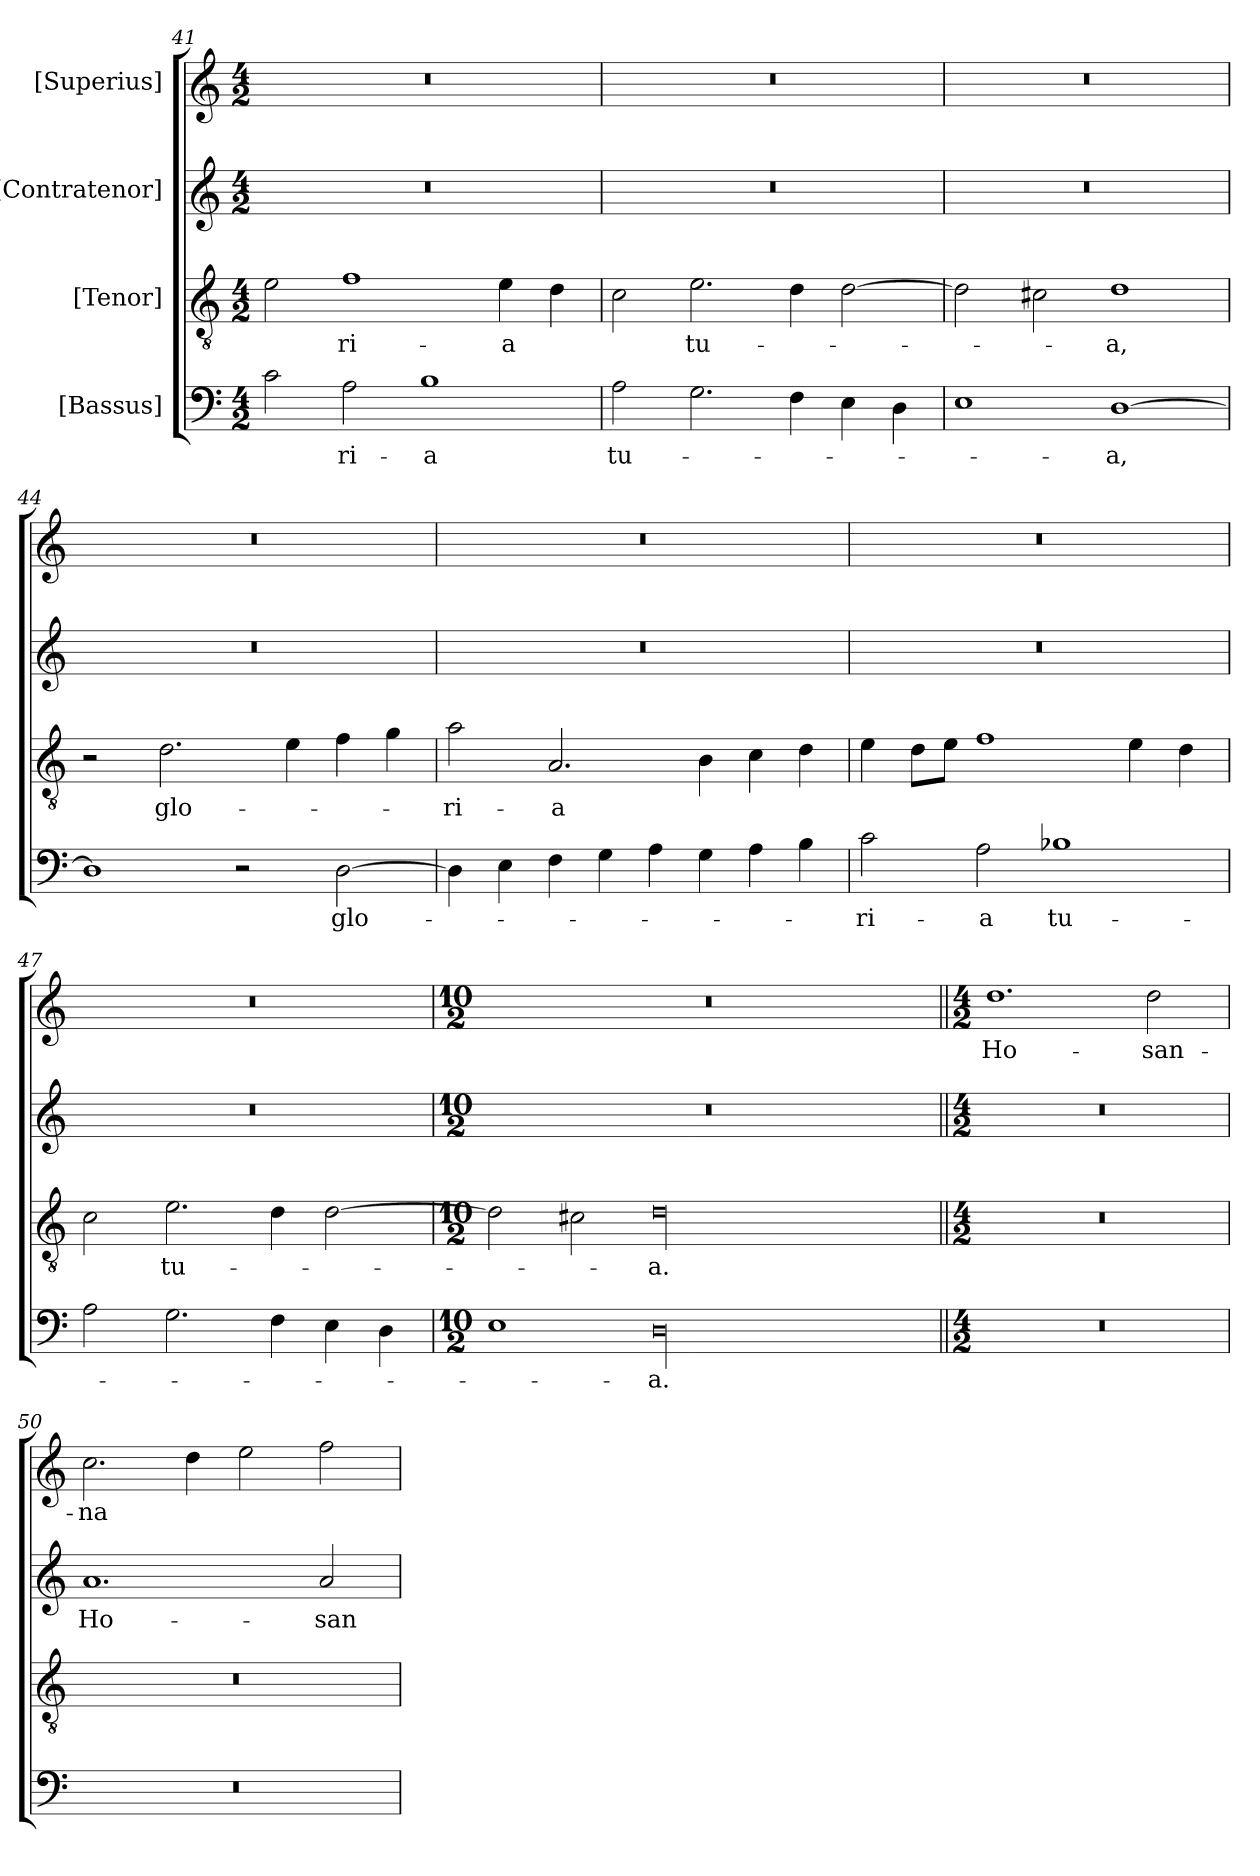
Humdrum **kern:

**kern	**text	**kern	**text	**kern	**text	**kern	**text
*part4	*part4	*part3	*part3	*part2	*part2	*part1	*part1
*staff4	*staff4	*staff3	*staff3	*staff2	*staff2	*staff1	*staff1
*I"[Bassus]	*	*I"[Tenor]	*	*I"[Contratenor]	*	*I"[Superius]	*
*clefF4	*	*clefGv2	*	*clefG2	*	*clefG2	*
*k[]	*	*k[]	*	*k[]	*	*k[]	*
*M4/2	*	*M4/2	*	*M4/2	*	*M4/2	*
=41	=41	=41	=41	=41	=41	=41	=41
2c\	.	2e\	.	0r	.	0r	.
2A\	-ri-	1f\	-ri-	.	.	.	.
1B\	-a	.	.	.	.	.	.
.	.	4e\	-a	.	.	.	.
.	.	4d\	.	.	.	.	.
=42	=42	=42	=42	=42	=42	=42	=42
2A\	tu-	2c\	.	0r	.	0r	.
2.G\	.	2.e\	tu-	.	.	.	.
4F\	.	4d\	.	.	.	.	.
4E\	.	[2d\	.	.	.	.	.
4D\	.	.	.	.	.	.	.
=43	=43	=43	=43	=43	=43	=43	=43
1E\	.	2d\]	.	0r	.	0r	.
.	.	2c#X\	.	.	.	.	.
[1D\	-a,	1d\	-a,	.	.	.	.
=44	=44	=44	=44	=44	=44	=44	=44
1D\]	.	2r	.	0r	.	0r	.
.	.	2.d\	glo-	.	.	.	.
2r	.	.	.	.	.	.	.
.	.	4e\	.	.	.	.	.
[2D\	glo-	4f\	.	.	.	.	.
.	.	4g\	.	.	.	.	.
=45	=45	=45	=45	=45	=45	=45	=45
4D\]	.	2a\	-ri-	0r	.	0r	.
4E\	.	.	.	.	.	.	.
4F\	.	2.A/	-a	.	.	.	.
4G\	.	.	.	.	.	.	.
4A\	.	.	.	.	.	.	.
4G\	.	4B\	.	.	.	.	.
4A\	.	4c\	.	.	.	.	.
4B\	.	4d\	.	.	.	.	.
=46	=46	=46	=46	=46	=46	=46	=46
2c\	-ri-	4e\	.	0r	.	0r	.
.	.	8d\L	.	.	.	.	.
.	.	8e\J	.	.	.	.	.
2A\	-a	1f\	.	.	.	.	.
1B-X\	tu-	.	.	.	.	.	.
.	.	4e\	.	.	.	.	.
.	.	4d\	.	.	.	.	.
=47	=47	=47	=47	=47	=47	=47	=47
2A\	.	2c\	.	0r	.	0r	.
2.G\	.	2.e\	tu-	.	.	.	.
4F\	.	4d\	.	.	.	.	.
4E\	.	[2d\	.	.	.	.	.
4D\	.	.	.	.	.	.	.
=48	=48	=48	=48	=48	=48	=48	=48
*M10/2	*	*M10/2	*	*M10/2	*	*M10/2	*
1E\	.	2d\]	.	1%5r	.	1%5r	.
.	.	2c#X\	.	.	.	.	.
00D\	-a.	00d\	-a.	.	.	.	.
=49||	=49||	=49||	=49||	=49||	=49||	=49||	=49||
*M4/2	*	*M4/2	*	*M4/2	*	*M4/2	*
0r	.	0r	.	0r	.	1.dd\	Ho-
.	.	.	.	.	.	2dd\	-san-
=50	=50	=50	=50	=50	=50	=50	=50
0r	.	0r	.	1.a/	Ho-	2.cc\	-na
.	.	.	.	.	.	4dd\	.
.	.	.	.	.	.	2ee\	.
.	.	.	.	2a/	-san-	2ff\	.
=	=	=	=	=	=	=	=
*-	*-	*-	*-	*-	*-	*-	*-
